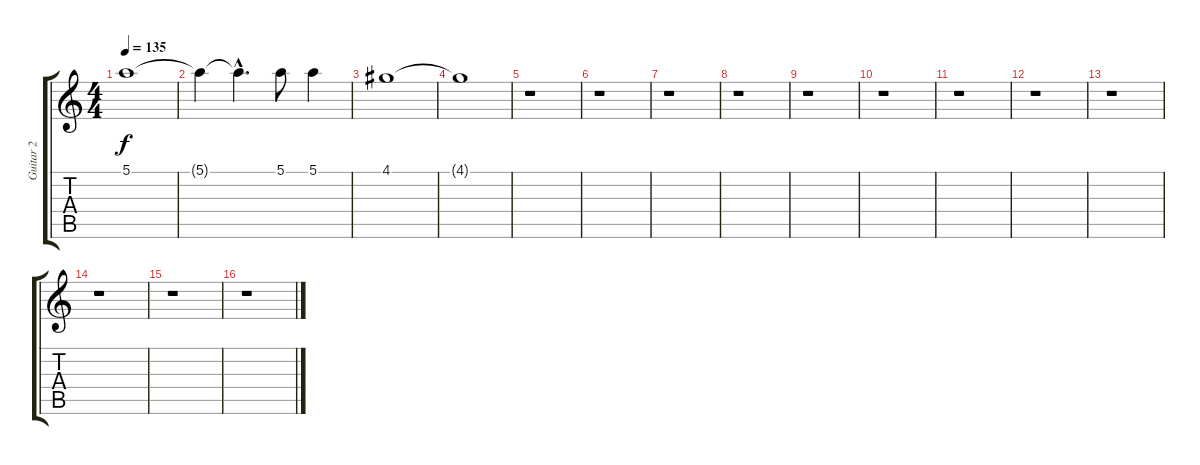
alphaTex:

\track ("Guitar 2" "Guitar 2") {instrument distortionguitar}
\staff {score tabs}
\tuning (E4 B3 G3 D3 A2 E2) {hide}
\ts (4 4)
\tempo 135
\clef g2
\ks c
5.1.1{dy f} |
5.1{t}.4 5.1{hac t}.4{d} 5.1.8 5.1.4 |
4.1.1 |
4.1{t}.1 |
r.1 |
r.1 |
r.1 |
r.1 |
r.1 |
r.1 |
r.1 |
r.1 |
r.1 |
r.1 |
r.1 |
r.1
